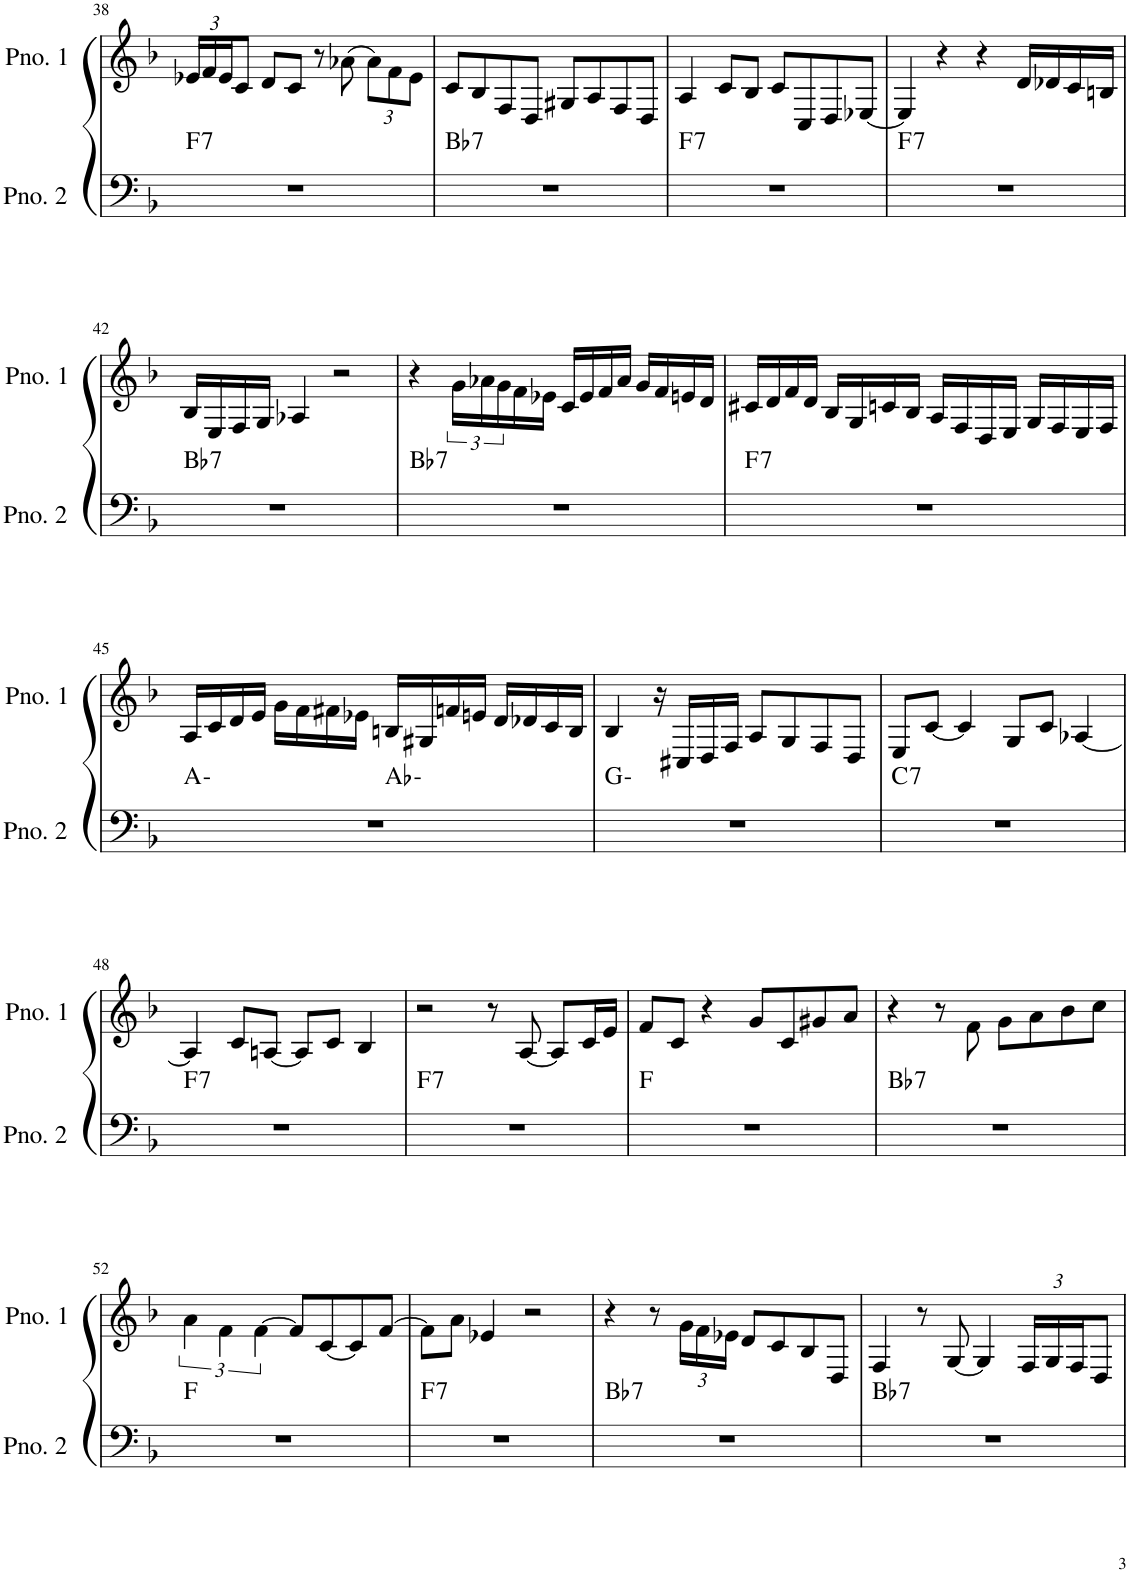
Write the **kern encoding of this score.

**kern	**harte	**kern
*part2	*part2	*part1
*staff2	*	*staff1
*I"ピアノ 2	*	*I"ピアノ 1
!!LO:PB:g=z
*clefF4	*	*clefG2
*k[b-]	*	*k[b-]
*M4/4	*	*M4/4
*	*	*Xbrackettup
=38	=38	=38
!	!LO:H:kt=7	!
1r	F:7	24e-X/LL
.	.	24f/
.	.	24e-/J
.	.	8c/J
.	.	8d/L
.	.	8c/J
.	.	8r
.	.	(8a-X\
.	.	12a-\L)
.	.	12f\
.	.	12e-\J
=39	=39	=39
!	!LO:H:kt=7	!
1r	Bb:7	8c/L
.	.	8B-/
.	.	8F/
.	.	8D/J
.	.	8G#X/L
.	.	8A/
.	.	8F/
.	.	8D/J
=40	=40	=40
!	!LO:H:kt=7	!
1r	F:7	4A/
.	.	8c/L
.	.	8B-/J
.	.	8c/L
.	.	8C/
.	.	8D/
.	.	[8E-X/J
=41	=41	=41
!	!LO:H:kt=7	!
1r	F:7	4E-/]
.	.	4r
.	.	4r
.	.	16d/LL
.	.	16d-X/
.	.	16c/
.	.	16Bn/JJ
!!LO:LB:g=z
=42	=42	=42
!	!LO:H:kt=7	!
1r	Bb:7	16B-/LL
.	.	16E/
.	.	16F/
.	.	16G/JJ
.	.	4A-X/
.	.	2r
=43	=43	=43
!	!LO:H:kt=7	!
1r	Bb:7	4r
*	*	*brackettup
.	.	24g\LL
.	.	24a-X\
.	.	24g\
.	.	16f\
.	.	16e-X\JJ
.	.	16c/LL
.	.	16e-/
.	.	16f/
.	.	16a-/JJ
.	.	16g/LL
.	.	16f/
.	.	16en/
.	.	16d/JJ
=44	=44	=44
!	!LO:H:kt=7	!
1r	F:7	16c#X/LL
.	.	16d/
.	.	16f/
.	.	16d/JJ
.	.	16B-/LL
.	.	16G/
.	.	16cn/
.	.	16B-/JJ
.	.	16A/LL
.	.	16F/
.	.	16D/
.	.	16E/JJ
.	.	16G/LL
.	.	16F/
.	.	16E/
.	.	16F/JJ
!!LO:LB:g=z
=45	=45	=45
*^	*	*
1r	2ryy	A:min	16A/LL
.	.	.	16c/
.	.	.	16d/
.	.	.	16e/JJ
.	.	.	16g\LL
.	.	.	16f\
.	.	.	16f#X\
.	.	.	16e-X\JJ
.	2ryy	Ab:min	16Bn/LL
.	.	.	16G#X/
.	.	.	16fn/
.	.	.	16en/JJ
.	.	.	16d/LL
.	.	.	16d-X/
.	.	.	16c/
.	.	.	16B/JJ
*v	*v	*	*
=46	=46	=46
1r	G:min	4B-/
.	.	16r
.	.	16C#X/LL
.	.	16D/
.	.	16F/JJ
.	.	8A/L
.	.	8G/
.	.	8F/
.	.	8D/J
=47	=47	=47
!	!LO:H:kt=7	!
1r	C:7	8E/L
.	.	[8c/J
.	.	4c/]
.	.	8G/L
.	.	8c/J
.	.	[4A-X/
!!LO:LB:g=z
=48	=48	=48
!	!LO:H:kt=7	!
1r	F:7	4A-/]
.	.	8c/L
.	.	[8An/J
.	.	8A/L]
.	.	8c/J
.	.	4B-/
=49	=49	=49
!	!LO:H:kt=7	!
1r	F:7	2r
.	.	8r
.	.	[8A/
.	.	8A/L]
.	.	16c/L
.	.	16e/JJ
=50	=50	=50
1r	F:maj	8f/L
.	.	8c/J
.	.	4r
.	.	8g/L
.	.	8c/
.	.	8g#X/
.	.	8a/J
=51	=51	=51
!	!LO:H:kt=7	!
1r	Bb:7	4r
.	.	8r
.	.	8f\
.	.	8g\L
.	.	8a\
.	.	8b-\
.	.	8cc\J
!!LO:LB:g=z
=52	=52	=52
1r	F:maj	6a\
.	.	6f\
.	.	[6f\
.	.	8f/L]
.	.	[8c/
.	.	8c/]
.	.	[8f/J
=53	=53	=53
!	!LO:H:kt=7	!
1r	F:7	8f\L]
.	.	8a\J
.	.	4e-X/
.	.	2r
=54	=54	=54
!	!LO:H:kt=7	!
1r	Bb:7	4r
.	.	8r
*	*	*Xbrackettup
.	.	24g\LL
.	.	24f\
.	.	24e-X\JJ
.	.	8d/L
.	.	8c/
.	.	8B-/
.	.	8D/J
=55	=55	=55
!	!LO:H:kt=7	!
1r	Bb:7	4F/
.	.	8r
.	.	[8G/
.	.	4G/]
.	.	24F/LL
.	.	24G/
.	.	24F/J
.	.	8D/J
=	=	=
*-	*-	*-
